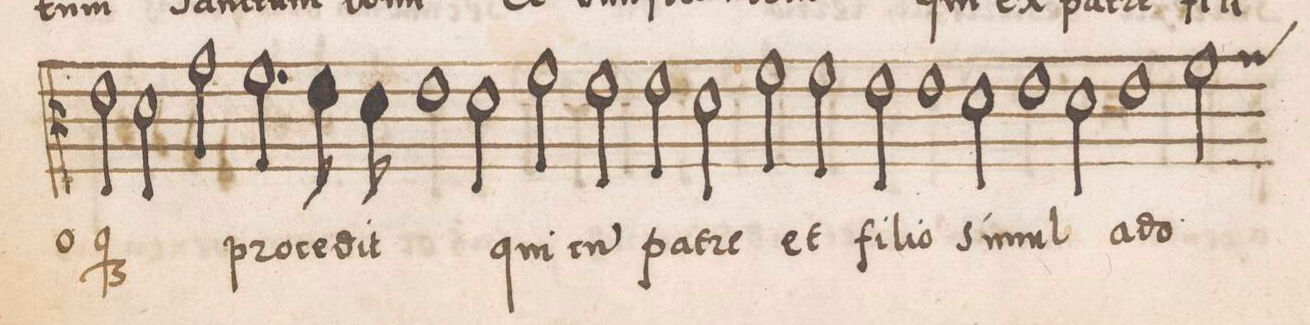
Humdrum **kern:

**kern	**text
*I"CANTVS	*
*clefC3	*
*k[]	*
*met(c|)	*
*M2/1	*
2e\	-o-
2d\	-q(ue)
2g\	.
=131	=131
2.f\	pro-
8e\	-ce-
8d\	-dit
1e	.
=132	=132
2d\	.
2f\	qui
2e\	cu(m)
2e\	pa-
=133	=133
2d\	-tre
2f\	et
2f\	fi-
2e\	-li-
=134	=134
1e	-o
2d\	Si-
1e	-mul
=135	=135
2d\	a-
1e	-do-
=136	=136
*custos:g	*
2f\	.
*-	*-
